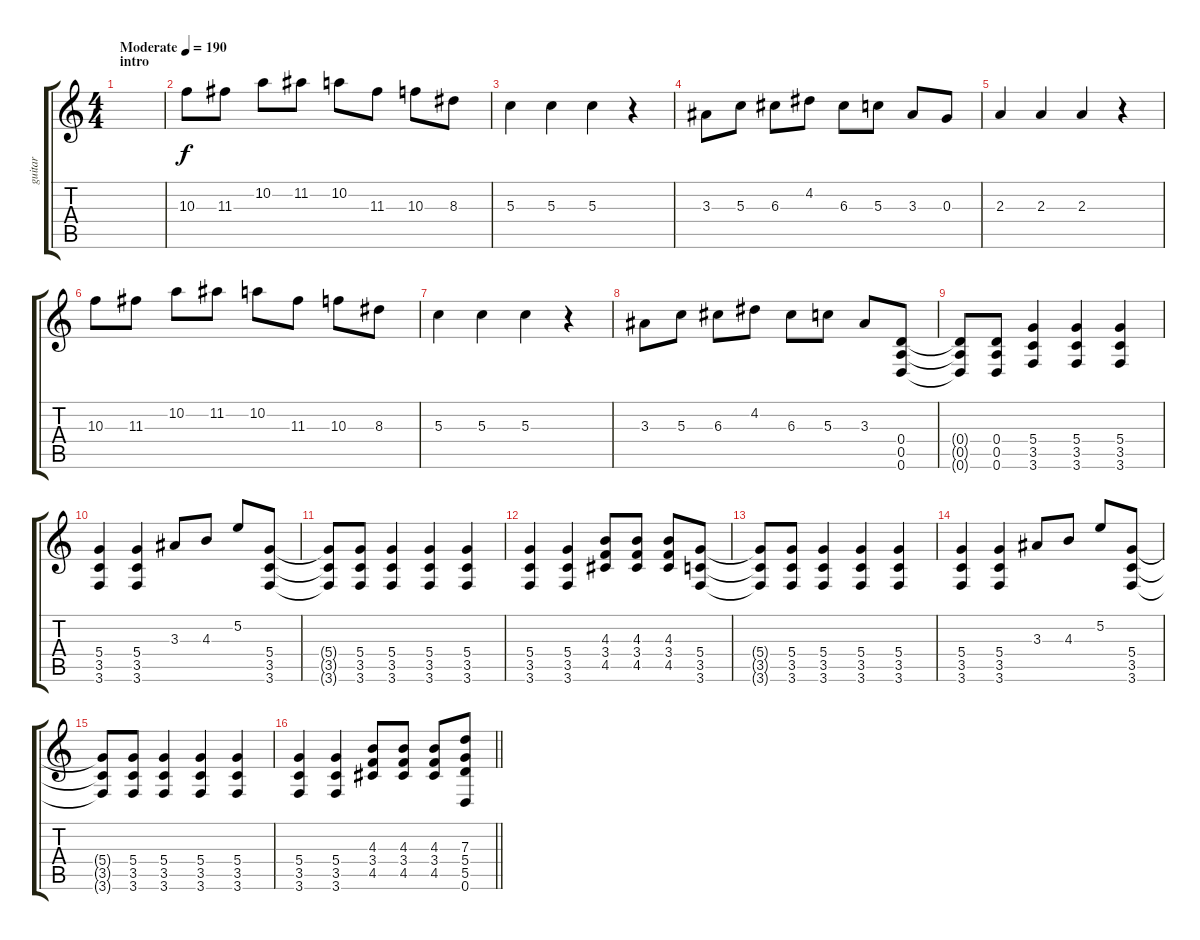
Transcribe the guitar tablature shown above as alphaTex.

\track ("guitar" "guitar") {instrument overdrivenguitar}
\staff {score tabs}
\tuning (E4 B3 G3 D3 A2 D2) {hide}
\ts (4 4)
\section ("" "intro")
\tempo (190 "Moderate")
\clef g2
\ks c
|
10.3.8 11.3.8 10.2.8 11.2.8 10.2.8 11.3.8 10.3.8 8.3.8 |
5.3.4 5.3.4 5.3.4 r.4 |
3.3.8 5.3.8 6.3.8 4.2.8 6.3.8 5.3.8 3.3.8 0.3.8 |
2.3.4 2.3.4 2.3.4 r.4 |
10.3.8 11.3.8 10.2.8 11.2.8 10.2.8 11.3.8 10.3.8 8.3.8 |
5.3.4 5.3.4 5.3.4 r.4 |
3.3.8 5.3.8 6.3.8 4.2.8 6.3.8 5.3.8 3.3.8 (0.4 0.5 0.6).8 |
(0.4{t} 0.5{t} 0.6{t}).8 (0.4 0.5 0.6).8 (5.4 3.5 3.6).4 (5.4 3.5 3.6).4 (5.4 3.5 3.6).4 |
(5.4 3.5 3.6).4 (5.4 3.5 3.6).4 3.3.8 4.3.8 5.2.8 (5.4 3.5 3.6).8 |
(5.4{t} 3.5{t} 3.6{t}).8 (5.4 3.5 3.6).8 (5.4 3.5 3.6).4 (5.4 3.5 3.6).4 (5.4 3.5 3.6).4 |
(5.4 3.5 3.6).4 (5.4 3.5 3.6).4 (4.3 3.4 4.5).8 (4.3 3.4 4.5).8 (4.3 3.4 4.5).8 (5.4 3.5 3.6).8 |
(5.4{t} 3.5{t} 3.6{t}).8 (5.4 3.5 3.6).8 (5.4 3.5 3.6).4 (5.4 3.5 3.6).4 (5.4 3.5 3.6).4 |
(5.4 3.5 3.6).4 (5.4 3.5 3.6).4 3.3.8 4.3.8 5.2.8 (5.4 3.5 3.6).8 |
(5.4{t} 3.5{t} 3.6{t}).8 (5.4 3.5 3.6).8 (5.4 3.5 3.6).4 (5.4 3.5 3.6).4 (5.4 3.5 3.6).4 |
\barLineRight lightlight
(5.4 3.5 3.6).4 (5.4 3.5 3.6).4 (4.3 3.4 4.5).8 (4.3 3.4 4.5).8 (4.3 3.4 4.5).8 (7.3 5.4 5.5 0.6).8
